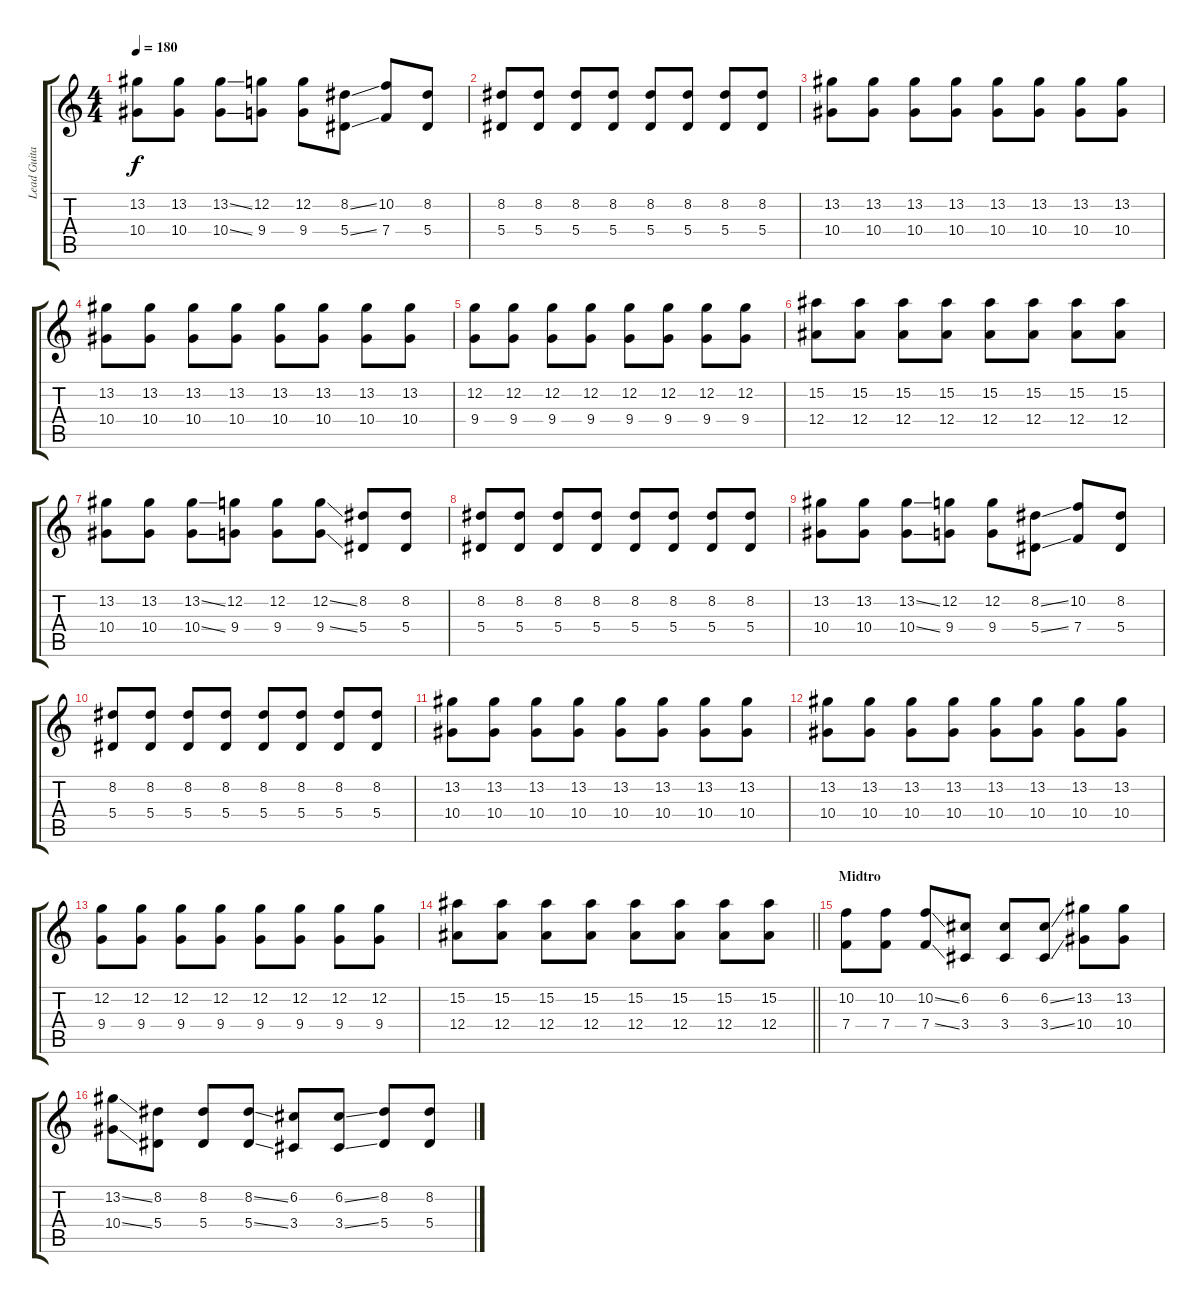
\track ("Lead Guitar" "Lead Guita") {instrument overdrivenguitar}
\staff {score tabs}
\tuning (C4 G3 Eb3 Bb2 F2 C2) {hide}
\ts (4 4)
\tempo 180
\clef g2
\ks c
(13.2 10.4).8{dy f} (13.2 10.4).8 (13.2{ss} 10.4{ss}).8 (12.2 9.4).8 (12.2 9.4).8 (8.2{ss} 5.4{ss}).8 (10.2 7.4).8 (8.2 5.4).8 |
(8.2 5.4).8 (8.2 5.4).8 (8.2 5.4).8 (8.2 5.4).8 (8.2 5.4).8 (8.2 5.4).8 (8.2 5.4).8 (8.2 5.4).8 |
(13.2 10.4).8 (13.2 10.4).8 (13.2 10.4).8 (13.2 10.4).8 (13.2 10.4).8 (13.2 10.4).8 (13.2 10.4).8 (13.2 10.4).8 |
(13.2 10.4).8 (13.2 10.4).8 (13.2 10.4).8 (13.2 10.4).8 (13.2 10.4).8 (13.2 10.4).8 (13.2 10.4).8 (13.2 10.4).8 |
(12.2 9.4).8 (12.2 9.4).8 (12.2 9.4).8 (12.2 9.4).8 (12.2 9.4).8 (12.2 9.4).8 (12.2 9.4).8 (12.2 9.4).8 |
(15.2 12.4).8 (15.2 12.4).8 (15.2 12.4).8 (15.2 12.4).8 (15.2 12.4).8 (15.2 12.4).8 (15.2 12.4).8 (15.2 12.4).8 |
(13.2 10.4).8 (13.2 10.4).8 (13.2{ss} 10.4{ss}).8 (12.2 9.4).8 (12.2 9.4).8 (12.2{ss} 9.4{ss}).8 (8.2 5.4).8 (8.2 5.4).8 |
(8.2 5.4).8 (8.2 5.4).8 (8.2 5.4).8 (8.2 5.4).8 (8.2 5.4).8 (8.2 5.4).8 (8.2 5.4).8 (8.2 5.4).8 |
(13.2 10.4).8 (13.2 10.4).8 (13.2{ss} 10.4{ss}).8 (12.2 9.4).8 (12.2 9.4).8 (8.2{ss} 5.4{ss}).8 (10.2 7.4).8 (8.2 5.4).8 |
(8.2 5.4).8 (8.2 5.4).8 (8.2 5.4).8 (8.2 5.4).8 (8.2 5.4).8 (8.2 5.4).8 (8.2 5.4).8 (8.2 5.4).8 |
(13.2 10.4).8 (13.2 10.4).8 (13.2 10.4).8 (13.2 10.4).8 (13.2 10.4).8 (13.2 10.4).8 (13.2 10.4).8 (13.2 10.4).8 |
(13.2 10.4).8 (13.2 10.4).8 (13.2 10.4).8 (13.2 10.4).8 (13.2 10.4).8 (13.2 10.4).8 (13.2 10.4).8 (13.2 10.4).8 |
(12.2 9.4).8 (12.2 9.4).8 (12.2 9.4).8 (12.2 9.4).8 (12.2 9.4).8 (12.2 9.4).8 (12.2 9.4).8 (12.2 9.4).8 |
\barLineRight lightlight
(15.2 12.4).8 (15.2 12.4).8 (15.2 12.4).8 (15.2 12.4).8 (15.2 12.4).8 (15.2 12.4).8 (15.2 12.4).8 (15.2 12.4).8 |
\section ("" "Midtro")
(10.2 7.4).8 (10.2 7.4).8 (10.2{ss} 7.4{ss}).8 (6.2 3.4).8 (6.2 3.4).8 (6.2{ss} 3.4{ss}).8 (13.2 10.4).8 (13.2 10.4).8 |
(13.2{ss} 10.4{ss}).8 (8.2 5.4).8 (8.2 5.4).8 (8.2{ss} 5.4{ss}).8 (6.2 3.4).8 (6.2{ss} 3.4{ss}).8 (8.2 5.4).8 (8.2 5.4).8
